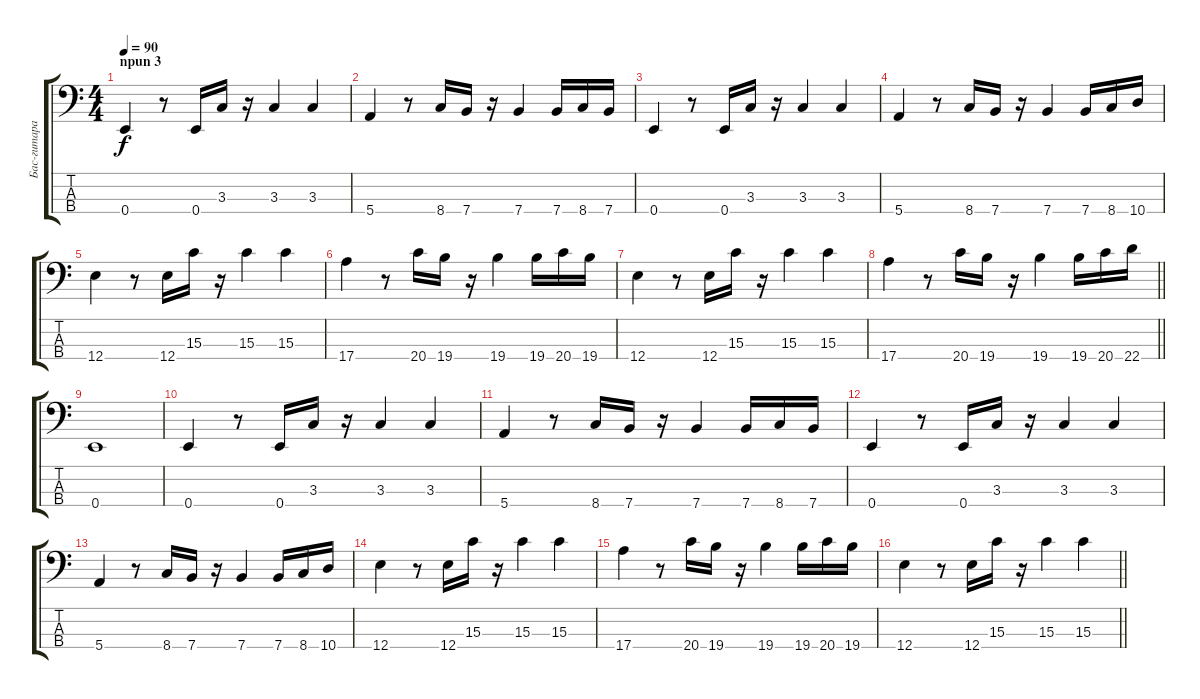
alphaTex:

\track ("Бас-гитара" "Бас-гитара") {instrument electricbassfinger}
\staff {score tabs}
\tuning (G2 D2 A1 E1) {hide}
\ts (4 4)
\section ("" "npun 3")
\tempo 90
\clef f4
\ks c
0.4.4{dy f} r.8 0.4.16 3.3.16 r.16 3.3.4 3.3.4 |
5.4.4 r.8 8.4.16 7.4.16 r.16 7.4.4 7.4.16 8.4.16 7.4.16 |
0.4.4 r.8 0.4.16 3.3.16 r.16 3.3.4 3.3.4 |
5.4.4 r.8 8.4.16 7.4.16 r.16 7.4.4 7.4.16 8.4.16 10.4.16 |
12.4.4 r.8 12.4.16 15.3.16 r.16 15.3.4 15.3.4 |
17.4.4 r.8 20.4.16 19.4.16 r.16 19.4.4 19.4.16 20.4.16 19.4.16 |
12.4.4 r.8 12.4.16 15.3.16 r.16 15.3.4 15.3.4 |
\barLineRight lightlight
17.4.4 r.8 20.4.16 19.4.16 r.16 19.4.4 19.4.16 20.4.16 22.4.16 |
0.4.1 |
0.4.4 r.8 0.4.16 3.3.16 r.16 3.3.4 3.3.4 |
5.4.4 r.8 8.4.16 7.4.16 r.16 7.4.4 7.4.16 8.4.16 7.4.16 |
0.4.4 r.8 0.4.16 3.3.16 r.16 3.3.4 3.3.4 |
5.4.4 r.8 8.4.16 7.4.16 r.16 7.4.4 7.4.16 8.4.16 10.4.16 |
12.4.4 r.8 12.4.16 15.3.16 r.16 15.3.4 15.3.4 |
17.4.4 r.8 20.4.16 19.4.16 r.16 19.4.4 19.4.16 20.4.16 19.4.16 |
\barLineRight lightlight
12.4.4 r.8 12.4.16 15.3.16 r.16 15.3.4 15.3.4
